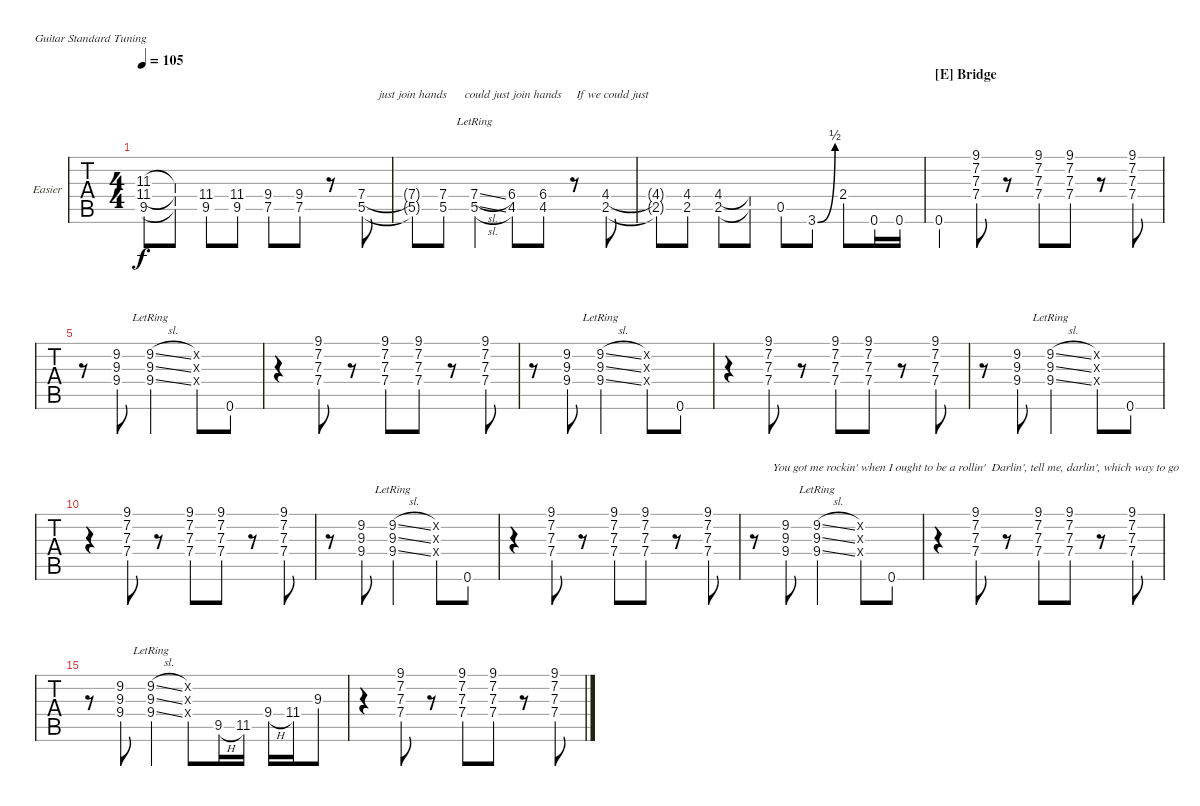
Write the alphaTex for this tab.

\bracketExtendMode nobrackets
\firstSystemTrackNameOrientation horizontal
\otherSystemsTrackNameOrientation horizontal
\defaultBarNumberDisplay FirstOfSystem
\track ("Guitar ver 1" "Easier") {instrument distortionguitar}
\staff {tabs}
\tuning (E4 B3 G3 D3 A2 E2)
\ts (4 4)
\tempo 105
\clef g2
\ks c
(11.4 9.5 11.3).8{lyrics (0 "") lyrics (1 "") lyrics (2 "") lyrics (3 "") lyrics (4 "") dy f} (11.4{t} 9.5{t} 11.3{t}).8{lyrics (0 "") lyrics (1 "") lyrics (2 "") lyrics (3 "") lyrics (4 "")} (11.4 9.5).8{lyrics (0 "") lyrics (1 "") lyrics (2 "") lyrics (3 "") lyrics (4 "")} (11.4 9.5).8{lyrics (0 "") lyrics (1 "") lyrics (2 "") lyrics (3 "") lyrics (4 "")} (9.4 7.5).8{lyrics (0 "") lyrics (1 "") lyrics (2 "") lyrics (3 "") lyrics (4 "")} (9.4 7.5).8{lyrics (0 "") lyrics (1 "") lyrics (2 "") lyrics (3 "") lyrics (4 "")} r.8 (7.4 5.5).8{lyrics (0 "") lyrics (1 "") lyrics (2 "") lyrics (3 "") lyrics (4 "")} |
(7.4{t} 5.5{t}).8{lyrics (0 "") lyrics (1 "") lyrics (2 "") lyrics (3 "") lyrics (4 "")} (7.4 5.5).8{lyrics (0 "") lyrics (1 "") lyrics (2 "") lyrics (3 "") lyrics (4 "")} (7.4{sl lr} 5.5{sl lr}).4{lyrics (0 "") lyrics (1 "") lyrics (2 "") lyrics (3 "") lyrics (4 "")} (6.4 4.5).8{lyrics (0 "") lyrics (1 " just join hands      could just join hands     If we could just ") lyrics (2 "") lyrics (3 "") lyrics (4 "")} (6.4 4.5).8{lyrics (0 "") lyrics (1 "") lyrics (2 "") lyrics (3 "") lyrics (4 "")} r.8 (4.4 2.5).8{lyrics (0 "") lyrics (1 "") lyrics (2 "") lyrics (3 "") lyrics (4 "")} |
(4.4{t} 2.5{t}).8{lyrics (0 "") lyrics (1 "") lyrics (2 "") lyrics (3 "") lyrics (4 "")} (4.4 2.5).8{lyrics (0 "") lyrics (1 "") lyrics (2 "") lyrics (3 "") lyrics (4 "")} (4.4 2.5).8{lyrics (0 "") lyrics (1 "") lyrics (2 "") lyrics (3 "") lyrics (4 "")} (4.4{t} 2.5{t}).8{lyrics (0 "") lyrics (1 "") lyrics (2 "") lyrics (3 "") lyrics (4 "")} 0.5.8{lyrics (0 "") lyrics (1 "") lyrics (2 "") lyrics (3 "") lyrics (4 "")} 3.6{be (bend 0 0 60 2)}.8{lyrics (0 "") lyrics (1 "") lyrics (2 "") lyrics (3 "") lyrics (4 "")} 2.4.8{lyrics (0 "") lyrics (1 "") lyrics (2 "") lyrics (3 "") lyrics (4 "")} 0.6.16{lyrics (0 "") lyrics (1 "") lyrics (2 "") lyrics (3 "") lyrics (4 "")} 0.6.16{lyrics (0 "") lyrics (1 "") lyrics (2 "") lyrics (3 "") lyrics (4 "")} |
\section ("E" "Bridge")
0.6.4{lyrics (0 "") lyrics (1 "") lyrics (2 "") lyrics (3 "") lyrics (4 "")} (7.2 7.3 7.4 9.1).8{lyrics (0 "") lyrics (1 "") lyrics (2 "") lyrics (3 "") lyrics (4 "")} r.8 (7.2 7.3 7.4 9.1).8{lyrics (0 "") lyrics (1 "") lyrics (2 "") lyrics (3 "") lyrics (4 "")} (7.2 7.3 7.4 9.1).8{lyrics (0 "") lyrics (1 "") lyrics (2 "") lyrics (3 "") lyrics (4 "")} r.8 (7.2 7.3 7.4 9.1).8{lyrics (0 "") lyrics (1 "") lyrics (2 "") lyrics (3 "") lyrics (4 "")} |
r.8 (9.2 9.3 9.4).8{lyrics (0 "") lyrics (1 "") lyrics (2 "") lyrics (3 "") lyrics (4 "")} (9.2{sl lr} 9.3{sl lr} 9.4{sl lr}).2{lyrics (0 "") lyrics (1 "") lyrics (2 "") lyrics (3 "") lyrics (4 "")} (0.2{x} 0.3{x} 0.4{x}).8{lyrics (0 "") lyrics (1 "") lyrics (2 "") lyrics (3 "") lyrics (4 "")} 0.6.8{lyrics (0 "") lyrics (1 "") lyrics (2 "") lyrics (3 "") lyrics (4 "")} |
r.4 (7.2 7.3 7.4 9.1).8{lyrics (0 "") lyrics (1 "") lyrics (2 "") lyrics (3 "") lyrics (4 "")} r.8 (7.2 7.3 7.4 9.1).8{lyrics (0 "") lyrics (1 "") lyrics (2 "") lyrics (3 "") lyrics (4 "")} (7.2 7.3 7.4 9.1).8{lyrics (0 "") lyrics (1 "") lyrics (2 "") lyrics (3 "") lyrics (4 "")} r.8 (7.2 7.3 7.4 9.1).8{lyrics (0 "") lyrics (1 "") lyrics (2 "") lyrics (3 "") lyrics (4 "")} |
r.8 (9.2 9.3 9.4).8{lyrics (0 "") lyrics (1 "") lyrics (2 "") lyrics (3 "") lyrics (4 "")} (9.2{sl lr} 9.3{sl lr} 9.4{sl lr}).2{lyrics (0 "") lyrics (1 "") lyrics (2 "") lyrics (3 "") lyrics (4 "")} (0.2{x} 0.3{x} 0.4{x}).8{lyrics (0 "") lyrics (1 "") lyrics (2 "") lyrics (3 "") lyrics (4 "")} 0.6.8{lyrics (0 "") lyrics (1 "") lyrics (2 "") lyrics (3 "") lyrics (4 "")} |
r.4 (7.2 7.3 7.4 9.1).8{lyrics (0 "") lyrics (1 "") lyrics (2 "") lyrics (3 "") lyrics (4 "")} r.8 (7.2 7.3 7.4 9.1).8{lyrics (0 "") lyrics (1 "") lyrics (2 "") lyrics (3 "") lyrics (4 "")} (7.2 7.3 7.4 9.1).8{lyrics (0 "") lyrics (1 "") lyrics (2 "") lyrics (3 "") lyrics (4 "")} r.8 (7.2 7.3 7.4 9.1).8{lyrics (0 "") lyrics (1 "") lyrics (2 "") lyrics (3 "") lyrics (4 "")} |
r.8 (9.2 9.3 9.4).8{lyrics (0 "") lyrics (1 "") lyrics (2 "") lyrics (3 "") lyrics (4 "")} (9.2{sl lr} 9.3{sl lr} 9.4{sl lr}).2{lyrics (0 "") lyrics (1 "") lyrics (2 "") lyrics (3 "") lyrics (4 "")} (0.2{x} 0.3{x} 0.4{x}).8{lyrics (0 "") lyrics (1 "") lyrics (2 "") lyrics (3 "") lyrics (4 "")} 0.6.8{lyrics (0 "") lyrics (1 "") lyrics (2 "") lyrics (3 "") lyrics (4 "")} |
r.4 (7.2 7.3 7.4 9.1).8{lyrics (0 "") lyrics (1 "") lyrics (2 "") lyrics (3 "") lyrics (4 "")} r.8 (7.2 7.3 7.4 9.1).8{lyrics (0 "") lyrics (1 "") lyrics (2 "") lyrics (3 "") lyrics (4 "")} (7.2 7.3 7.4 9.1).8{lyrics (0 "") lyrics (1 "") lyrics (2 "") lyrics (3 "") lyrics (4 "")} r.8 (7.2 7.3 7.4 9.1).8{lyrics (0 "") lyrics (1 "") lyrics (2 "") lyrics (3 "") lyrics (4 "")} |
r.8 (9.2 9.3 9.4).8{lyrics (0 "") lyrics (1 "") lyrics (2 "") lyrics (3 "") lyrics (4 "")} (9.2{sl lr} 9.3{sl lr} 9.4{sl lr}).2{lyrics (0 "") lyrics (1 "") lyrics (2 "") lyrics (3 "") lyrics (4 "")} (0.2{x} 0.3{x} 0.4{x}).8{lyrics (0 "") lyrics (1 "") lyrics (2 "") lyrics (3 "") lyrics (4 "")} 0.6.8{lyrics (0 "") lyrics (1 "") lyrics (2 "") lyrics (3 "") lyrics (4 "")} |
r.4 (7.2 7.3 7.4 9.1).8{lyrics (0 "") lyrics (1 "") lyrics (2 "") lyrics (3 "") lyrics (4 "")} r.8 (7.2 7.3 7.4 9.1).8{lyrics (0 "") lyrics (1 "") lyrics (2 "") lyrics (3 "") lyrics (4 "")} (7.2 7.3 7.4 9.1).8{lyrics (0 "") lyrics (1 "") lyrics (2 "") lyrics (3 "") lyrics (4 "")} r.8 (7.2 7.3 7.4 9.1).8{lyrics (0 "") lyrics (1 "") lyrics (2 "") lyrics (3 "") lyrics (4 "")} |
r.8 (9.2 9.3 9.4).8{lyrics (0 "") lyrics (1 "") lyrics (2 "") lyrics (3 "") lyrics (4 "")} (9.2{sl lr} 9.3{sl lr} 9.4{sl lr}).2{lyrics (0 "") lyrics (1 "") lyrics (2 "") lyrics (3 "") lyrics (4 "")} (0.2{x} 0.3{x} 0.4{x}).8{lyrics (0 "") lyrics (1 "") lyrics (2 "") lyrics (3 "") lyrics (4 "")} 0.6.8{lyrics (0 "") lyrics (1 "") lyrics (2 "") lyrics (3 "") lyrics (4 "")} |
r.4 (7.2 7.3 7.4 9.1).8{lyrics (0 "") lyrics (1 "") lyrics (2 "You got me rockin' when I ought to be a rollin'  Darlin', tell me, darlin', which way to go       ") lyrics (3 "") lyrics (4 "")} r.8 (7.2 7.3 7.4 9.1).8{lyrics (0 "") lyrics (1 "") lyrics (2 "") lyrics (3 "") lyrics (4 "")} (7.2 7.3 7.4 9.1).8{lyrics (0 "") lyrics (1 "") lyrics (2 "") lyrics (3 "") lyrics (4 "")} r.8 (7.2 7.3 7.4 9.1).8{lyrics (0 "") lyrics (1 "") lyrics (2 "") lyrics (3 "") lyrics (4 "")} |
r.8 (9.2 9.3 9.4).8{lyrics (0 "") lyrics (1 "") lyrics (2 "") lyrics (3 "") lyrics (4 "")} (9.2{sl lr} 9.3{sl lr} 9.4{sl lr}).4{lyrics (0 "") lyrics (1 "") lyrics (2 "") lyrics (3 "") lyrics (4 "")} (0.2{x} 0.3{x} 0.4{x}).8{lyrics (0 "") lyrics (1 "") lyrics (2 "") lyrics (3 "") lyrics (4 "")} 9.5{h}.16{lyrics (0 "") lyrics (1 "") lyrics (2 "") lyrics (3 "") lyrics (4 "")} 11.5.16{lyrics (0 "") lyrics (1 "") lyrics (2 "") lyrics (3 "") lyrics (4 "")} 9.4{h}.16{lyrics (0 "") lyrics (1 "") lyrics (2 "") lyrics (3 "") lyrics (4 "")} 11.4.16{lyrics (0 "") lyrics (1 "") lyrics (2 "") lyrics (3 "") lyrics (4 "")} 9.3.8{lyrics (0 "") lyrics (1 "") lyrics (2 "") lyrics (3 "") lyrics (4 "")} |
r.4 (7.2 7.3 7.4 9.1).8{lyrics (0 "") lyrics (1 "") lyrics (2 "") lyrics (3 "") lyrics (4 "")} r.8 (7.2 7.3 7.4 9.1).8{lyrics (0 "") lyrics (1 "") lyrics (2 "") lyrics (3 "") lyrics (4 "")} (7.2 7.3 7.4 9.1).8{lyrics (0 "") lyrics (1 "") lyrics (2 "") lyrics (3 "") lyrics (4 "")} r.8 (7.2 7.3 7.4 9.1).8{lyrics (0 "") lyrics (1 "") lyrics (2 "") lyrics (3 "") lyrics (4 "")}
